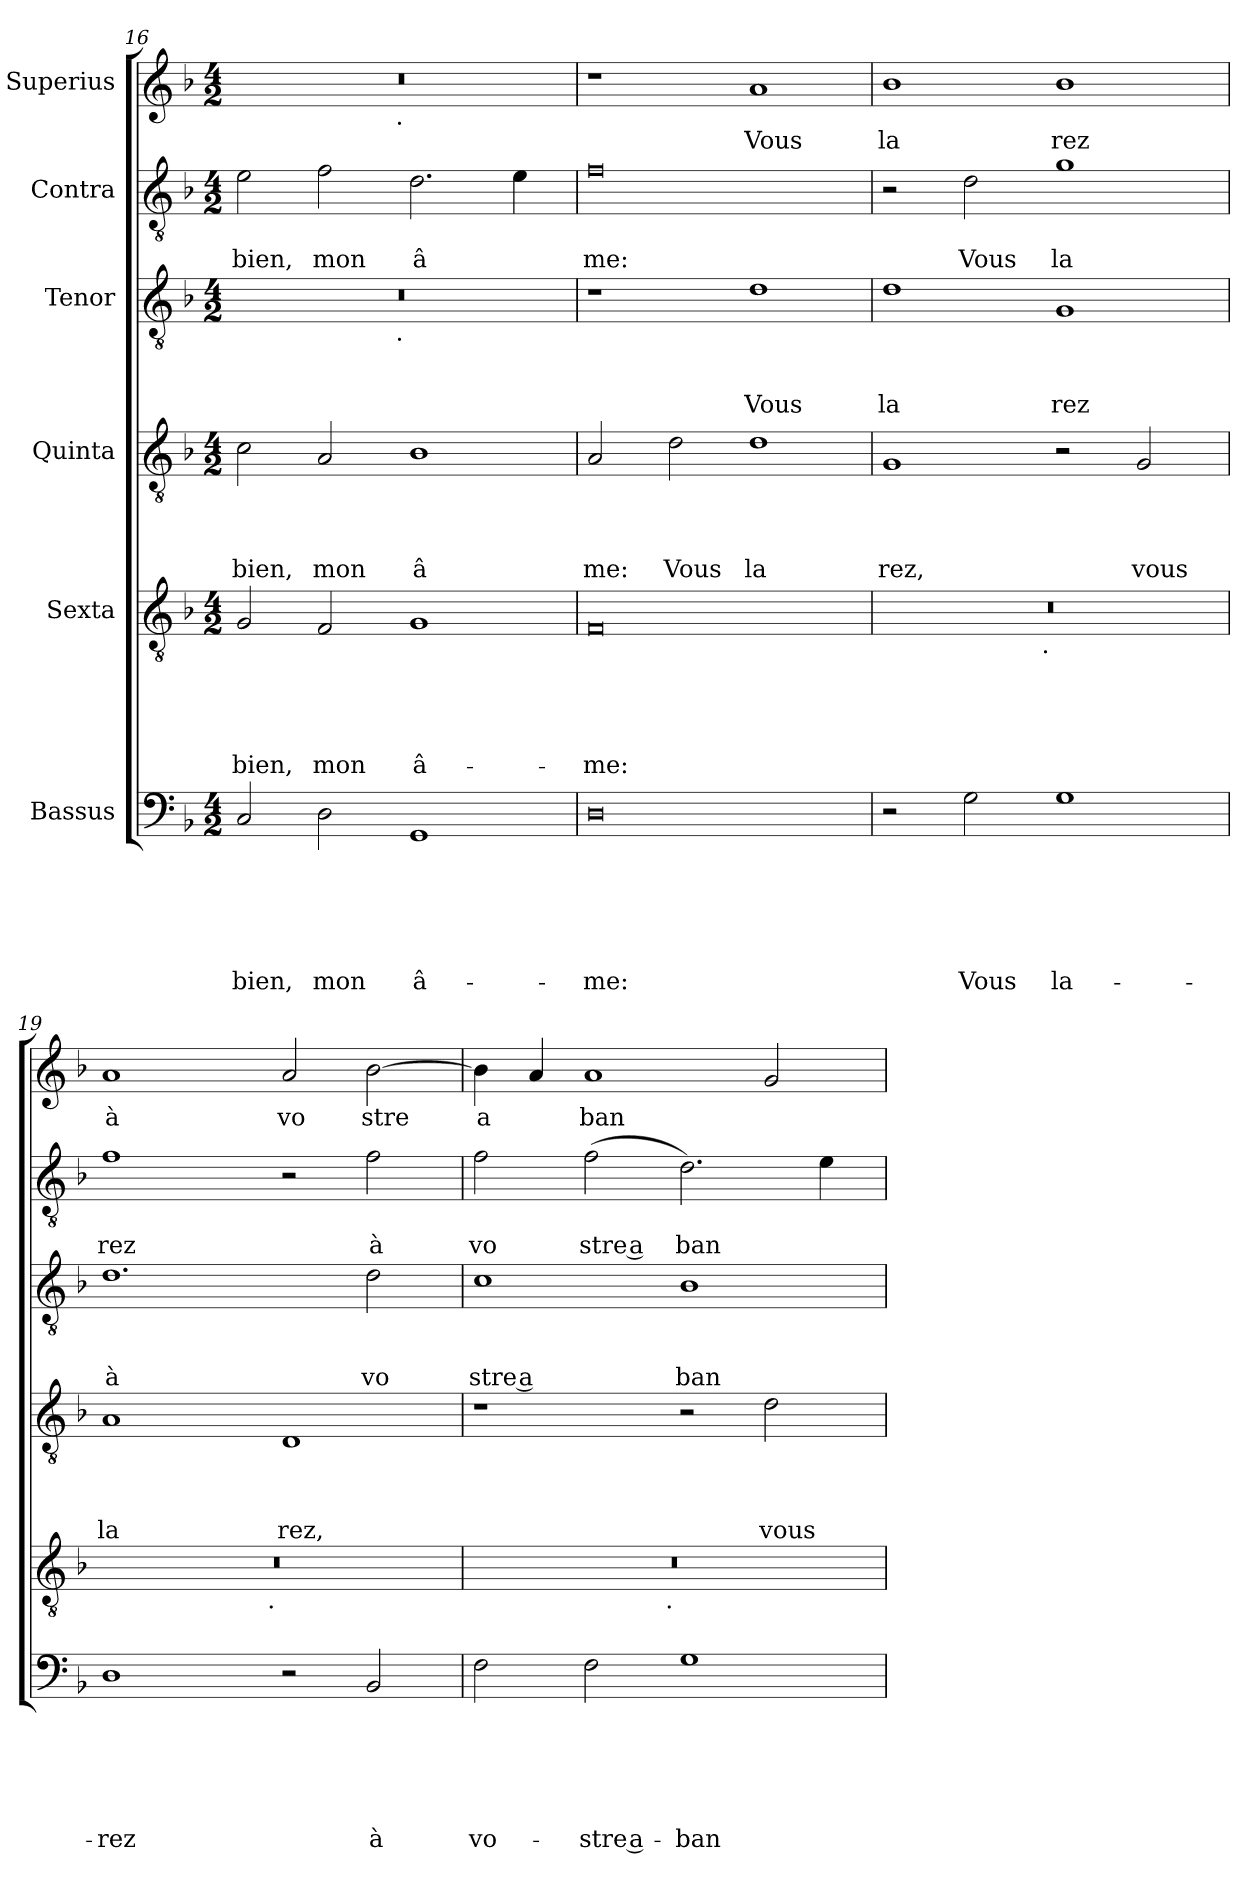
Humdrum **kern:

**kern	**text	**text	**text	**text	**text	**text	**kern	**text	**text	**text	**text	**text	**kern	**text	**text	**text	**text	**kern	**text	**text	**text	**kern	**text	**text	**kern	**text
*part6	*part6	*part6	*part6	*part6	*part6	*part6	*part5	*part5	*part5	*part5	*part5	*part5	*part4	*part4	*part4	*part4	*part4	*part3	*part3	*part3	*part3	*part2	*part2	*part2	*part1	*part1
*staff6	*staff6	*staff6	*staff6	*staff6	*staff6	*staff6	*staff5	*staff5	*staff5	*staff5	*staff5	*staff5	*staff4	*staff4	*staff4	*staff4	*staff4	*staff3	*staff3	*staff3	*staff3	*staff2	*staff2	*staff2	*staff1	*staff1
*I"Bassus	*	*	*	*	*	*	*I"Sexta	*	*	*	*	*	*I"Quinta	*	*	*	*	*I"Tenor	*	*	*	*I"Contra	*	*	*I"Superius	*
*clefF4	*	*	*	*	*	*	*clefGv2	*	*	*	*	*	*clefGv2	*	*	*	*	*clefGv2	*	*	*	*clefGv2	*	*	*clefG2	*
*k[b-]	*	*	*	*	*	*	*k[b-]	*	*	*	*	*	*k[b-]	*	*	*	*	*k[b-]	*	*	*	*k[b-]	*	*	*k[b-]	*
*F:	*	*	*	*	*	*	*F:	*	*	*	*	*	*F:	*	*	*	*	*F:	*	*	*	*F:	*	*	*F:	*
*M4/2	*	*	*	*	*	*	*M4/2	*	*	*	*	*	*M4/2	*	*	*	*	*M4/2	*	*	*	*M4/2	*	*	*M4/2	*
=16	=16	=16	=16	=16	=16	=16	=16	=16	=16	=16	=16	=16	=16	=16	=16	=16	=16	=16	=16	=16	=16	=16	=16	=16	=16	=16
!	!	!	!	!	!	!LO:LY:b	!	!	!	!	!	!LO:LY:b	!	!	!	!	!LO:LY:b	!	!	!	!	!	!	!LO:LY:b	!	!
*	*	*	*	*	*	*	*	*	*	*	*	*	*	*	*	*	*	*^	*	*	*	*	*	*	*^	*
2C/	.	.	.	.	.	bien,	2G/	.	.	.	.	bien,	2c\	.	.	.	bien,	0r	2ryy	.	.	.	2e\	.	bien,	0r	2ryy	.
!	!	!	!	!	!	!LO:LY:b	!	!	!	!	!	!LO:LY:b	!	!	!	!	!LO:LY:b	!	!	!	!	!	!	!	!LO:LY:b	!	!	!
2D\	.	.	.	.	.	mon	2F/	.	.	.	.	mon	2A/	.	.	.	mon	.	4...ryy	.	.	.	2f\	.	mon	.	4...ryy	.
!	!	!	!	!	!	!	!	!	!	!	!	!	!	!	!	!	!	!	!	!	!	!	!	!	!	!	!LO:TX:b:t=.	!
!	!	!	!	!	!	!	!	!	!	!	!	!	!	!	!	!	!	!	!LO:TX:b:t=.	!	!	!	!	!	!	!	!	!
.	.	.	.	.	.	.	.	.	.	.	.	.	.	.	.	.	.	.	1ryy	.	.	.	.	.	.	.	1ryy	.
!	!	!	!	!	!	!LO:LY:b	!	!	!	!	!	!LO:LY:b	!	!	!	!	!LO:LY:b	!	!	!	!	!	!	!	!LO:LY:b	!	!	!
1GG	.	.	.	.	.	â-	1G	.	.	.	.	â-	1B-	.	.	.	â	.	.	.	.	.	2.d\	.	â	.	.	.
.	.	.	.	.	.	.	.	.	.	.	.	.	.	.	.	.	.	.	.	.	.	.	4e\	.	.	.	.	.
.	.	.	.	.	.	.	.	.	.	.	.	.	.	.	.	.	.	.	32ryy	.	.	.	.	.	.	.	32ryy	.
=17	=17	=17	=17	=17	=17	=17	=17	=17	=17	=17	=17	=17	=17	=17	=17	=17	=17	=17	=17	=17	=17	=17	=17	=17	=17	=17	=17	=17
!	!	!	!	!	!	!LO:LY:b	!	!	!	!	!	!LO:LY:b	!	!	!	!	!LO:LY:b	!	!	!	!	!	!	!	!LO:LY:b	!	!	!
*	*	*	*	*	*	*	*	*	*	*	*	*	*	*	*	*	*	*v	*v	*	*	*	*	*	*	*v	*v	*
0D	.	.	.	.	.	-me:	0F	.	.	.	.	-me:	2A/	.	.	.	me:	1r	.	.	.	0f	.	me:	1r	.
!	!	!	!	!	!	!	!	!	!	!	!	!	!	!	!	!	!LO:LY:b	!	!	!	!	!	!	!	!	!
.	.	.	.	.	.	.	.	.	.	.	.	.	2d\	.	.	.	Vous	.	.	.	.	.	.	.	.	.
!	!	!	!	!	!	!	!	!	!	!	!	!	!	!	!	!	!LO:LY:b	!	!	!	!LO:LY:b	!	!	!	!	!LO:LY:b
.	.	.	.	.	.	.	.	.	.	.	.	.	1d	.	.	.	la	1d	.	.	Vous	.	.	.	1a	Vous
=18	=18	=18	=18	=18	=18	=18	=18	=18	=18	=18	=18	=18	=18	=18	=18	=18	=18	=18	=18	=18	=18	=18	=18	=18	=18	=18
!	!	!	!	!	!	!	!	!	!	!	!	!	!	!	!	!	!LO:LY:b	!	!	!	!LO:LY:b	!	!	!	!	!LO:LY:b
*	*	*	*	*	*	*	*^	*	*	*	*	*	*	*	*	*	*	*	*	*	*	*	*	*	*	*
2r	.	.	.	.	.	.	0r	2ryy	.	.	.	.	.	1G	.	.	.	rez,	1d	.	.	la	2r	.	.	1b-	la
!	!	!	!	!	!	!LO:LY:b	!	!	!	!	!	!	!	!	!	!	!	!	!	!	!	!	!	!	!LO:LY:b	!	!
2G\	.	.	.	.	.	Vous	.	4...ryy	.	.	.	.	.	.	.	.	.	.	.	.	.	.	2d\	.	Vous	.	.
!	!	!	!	!	!	!	!	!LO:TX:b:t=.	!	!	!	!	!	!	!	!	!	!	!	!	!	!	!	!	!	!	!
.	.	.	.	.	.	.	.	1ryy	.	.	.	.	.	.	.	.	.	.	.	.	.	.	.	.	.	.	.
!	!	!	!	!	!	!LO:LY:b	!	!	!	!	!	!	!	!	!	!	!	!	!	!	!	!LO:LY:b	!	!	!LO:LY:b	!	!LO:LY:b
1G	.	.	.	.	.	la-	.	.	.	.	.	.	.	2r	.	.	.	.	1G	.	.	rez	1g	.	la	1b-	rez
!	!	!	!	!	!	!	!	!	!	!	!	!	!	!	!	!	!	!LO:LY:b	!	!	!	!	!	!	!	!	!
.	.	.	.	.	.	.	.	.	.	.	.	.	.	2G/	.	.	.	vous	.	.	.	.	.	.	.	.	.
.	.	.	.	.	.	.	.	32ryy	.	.	.	.	.	.	.	.	.	.	.	.	.	.	.	.	.	.	.
=19	=19	=19	=19	=19	=19	=19	=19	=19	=19	=19	=19	=19	=19	=19	=19	=19	=19	=19	=19	=19	=19	=19	=19	=19	=19	=19	=19
!	!	!	!	!	!	!LO:LY:b	!	!	!	!	!	!	!	!	!	!	!	!LO:LY:b	!	!	!	!LO:LY:b	!	!	!LO:LY:b	!	!LO:LY:b
1D	.	.	.	.	.	-rez	0r	2ryy	.	.	.	.	.	1A	.	.	.	la	1.d	.	.	à	1f	.	rez	1a	à
.	.	.	.	.	.	.	.	4...ryy	.	.	.	.	.	.	.	.	.	.	.	.	.	.	.	.	.	.	.
!	!	!	!	!	!	!	!	!LO:TX:b:t=.	!	!	!	!	!	!	!	!	!	!	!	!	!	!	!	!	!	!	!
.	.	.	.	.	.	.	.	1ryy	.	.	.	.	.	.	.	.	.	.	.	.	.	.	.	.	.	.	.
!	!	!	!	!	!	!	!	!	!	!	!	!	!	!	!	!	!	!LO:LY:b	!	!	!	!	!	!	!	!	!LO:LY:b
2r	.	.	.	.	.	.	.	.	.	.	.	.	.	1D	.	.	.	rez,	.	.	.	.	2r	.	.	2a/	vo
!	!	!	!	!	!	!LO:LY:b	!	!	!	!	!	!	!	!	!	!	!	!	!	!	!	!LO:LY:b	!	!	!LO:LY:b	!	!LO:LY:b
2BB-/	.	.	.	.	.	à	.	.	.	.	.	.	.	.	.	.	.	.	2d\	.	.	vo	2f\	.	à	[>2b-\	stre
.	.	.	.	.	.	.	.	32ryy	.	.	.	.	.	.	.	.	.	.	.	.	.	.	.	.	.	.	.
=20	=20	=20	=20	=20	=20	=20	=20	=20	=20	=20	=20	=20	=20	=20	=20	=20	=20	=20	=20	=20	=20	=20	=20	=20	=20	=20	=20
!	!	!	!	!	!	!LO:LY:b	!	!	!	!	!	!	!	!	!	!	!	!	!	!	!	!LO:LY:b	!	!	!LO:LY:b	!	!LO:LY:b
2F\	.	.	.	.	.	vo-	0r	2ryy	.	.	.	.	.	1r	.	.	.	.	1c	.	.	stre a	2f\	.	vo	4b-\]	a
.	.	.	.	.	.	.	.	.	.	.	.	.	.	.	.	.	.	.	.	.	.	.	.	.	.	4a/	.
!	!	!	!	!	!	!LO:LY:b	!	!	!	!	!	!	!	!	!	!	!	!	!	!	!	!	!	!	!LO:LY:b	!	!LO:LY:b
2F\	.	.	.	.	.	-stre a-	.	4...ryy	.	.	.	.	.	.	.	.	.	.	.	.	.	.	(<2f\	.	stre a	1a	ban
!	!	!	!	!	!	!	!	!LO:TX:b:t=.	!	!	!	!	!	!	!	!	!	!	!	!	!	!	!	!	!	!	!
.	.	.	.	.	.	.	.	1ryy	.	.	.	.	.	.	.	.	.	.	.	.	.	.	.	.	.	.	.
!	!	!	!	!	!	!LO:LY:b	!	!	!	!	!	!	!	!	!	!	!	!	!	!	!	!LO:LY:b	!	!	!LO:LY:b	!	!
1G	.	.	.	.	.	-ban-	.	.	.	.	.	.	.	2r	.	.	.	.	1B-	.	.	ban	2.d\)	.	ban	.	.
!	!	!	!	!	!	!	!	!	!	!	!	!	!	!	!	!	!	!LO:LY:b	!	!	!	!	!	!	!	!	!
.	.	.	.	.	.	.	.	.	.	.	.	.	.	2d\	.	.	.	vous	.	.	.	.	.	.	.	2g/	.
.	.	.	.	.	.	.	.	.	.	.	.	.	.	.	.	.	.	.	.	.	.	.	4e\	.	.	.	.
.	.	.	.	.	.	.	.	32ryy	.	.	.	.	.	.	.	.	.	.	.	.	.	.	.	.	.	.	.
*	*	*	*	*	*	*	*v	*v	*	*	*	*	*	*	*	*	*	*	*	*	*	*	*	*	*	*	*
=	=	=	=	=	=	=	=	=	=	=	=	=	=	=	=	=	=	=	=	=	=	=	=	=	=	=
*-	*-	*-	*-	*-	*-	*-	*-	*-	*-	*-	*-	*-	*-	*-	*-	*-	*-	*-	*-	*-	*-	*-	*-	*-	*-	*-
